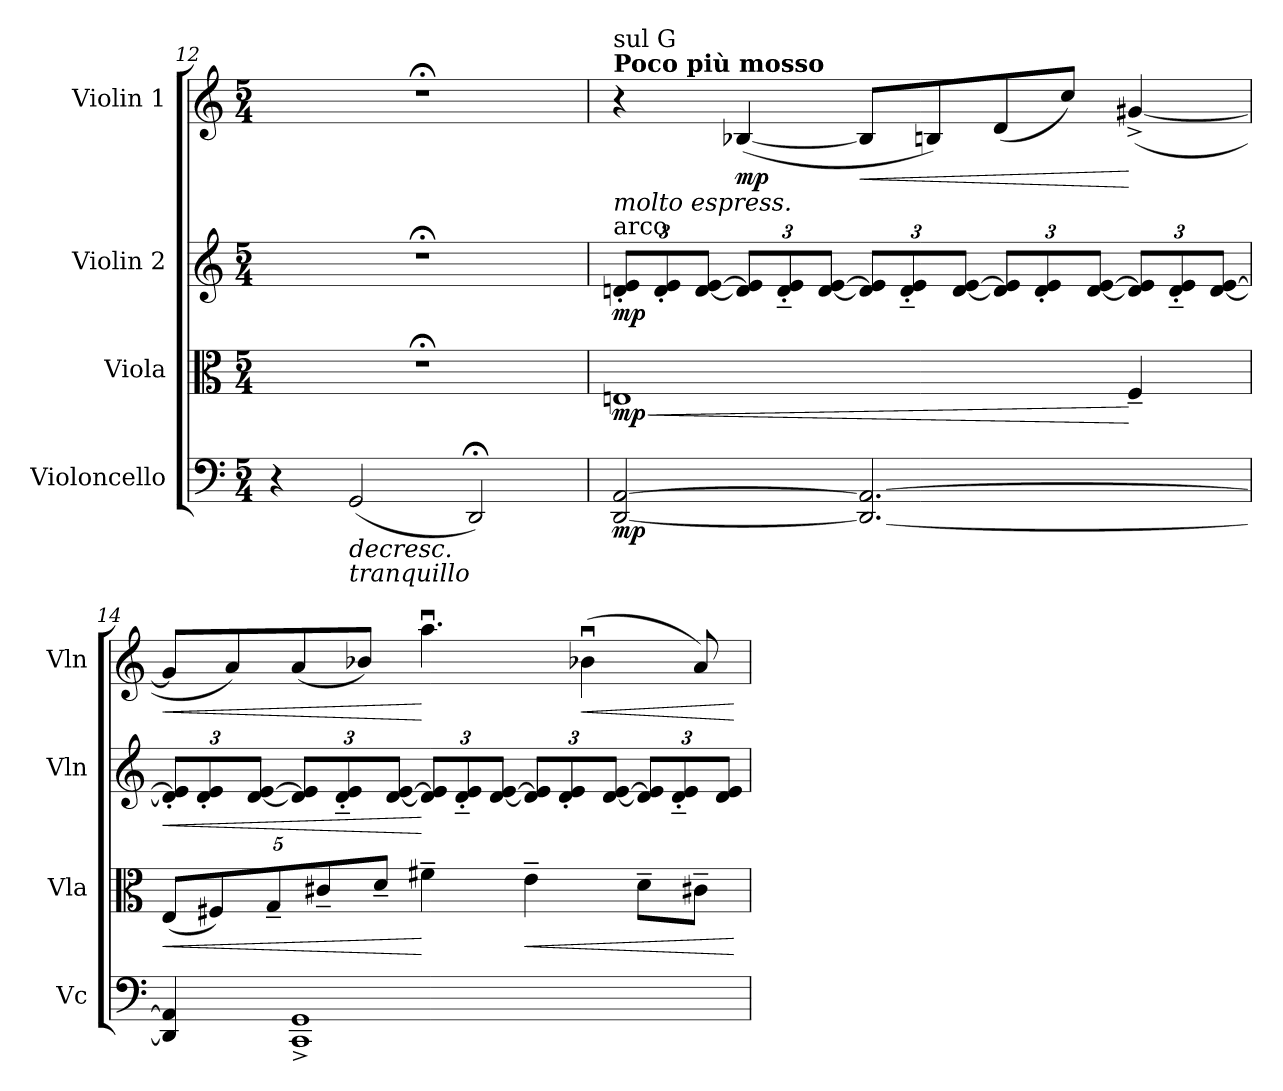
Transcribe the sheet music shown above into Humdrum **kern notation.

**kern	**dynam	**kern	**dynam	**kern	**dynam	**kern	**dynam
*part4	*part4	*part3	*part3	*part2	*part2	*part1	*part1
*staff4	*staff4	*staff3	*staff3	*staff2	*staff2	*staff1	*staff1
*I"Violoncello	*	*I"Viola	*	*I"Violin 2	*	*I"Violin 1	*
*I'Vc	*	*I'Vla	*	*I'Vln	*	*I'Vln	*
!!LO:LB:g=z
*clefF4	*	*clefC3	*	*clefG2	*	*clefG2	*
*k[]	*	*k[]	*	*k[]	*	*k[]	*
*M5/4	*	*M5/4	*	*M5/4	*	*M5/4	*
=12	=12	=12	=12	=12	=12	=12	=12
4r	.	4%5r;<	.	4%5r;<	.	4%5r;<	.
!LO:TX:b:i:t=tranquillo	!	!	!	!	!	!	!
!	!LO:HP:b	!	!	!	!	!	!
(2GG/	>	.	.	.	.	.	.
2DD;<Z/)	.	.	.	.	.	.	.
=13	=13	=13	=13	=13	=13	=13	=13
!	!	!	!LO:HP:b	!	!	!	!
*	*	*	*	*Xbrackettup	*	*	*
!	!	!	!	!	!	!LO:TX:a:B:t=Poco più mosso	!
!	!	!	!	!	!	!LO:TX:a:t=sul G	!
!	!	!	!	!	!	!LO:TX:b:i:t=molto espress.	!
!	!	!	!	!LO:TX:a:t=arco	!	!	!
!	!LO:DY:b	!	!LO:DY:n=1:b	!	!LO:DY:b	!	!
[2DD/ [2AA/	mp	1En	< mp	12dn/' 12e/'L	mp	4r	.
.	.	.	.	12d/' 12e/'	.	.	.
.	.	.	.	[12d/ [12e/J	.	.	.
!	!	!	!	!	!	!	!LO:DY:b
.	.	.	.	12d/] 12e/]L	.	([4B-X/	mp
.	.	.	.	12d/'~ 12e/'~	.	.	.
.	.	.	.	[12d/ [12e/J	.	.	.
!	!	!	!	!	!	!	!LO:HP:b
2.DD/_ 2.AA/_	.	.	.	12d/] 12e/]L	.	8B-/L]	<
.	.	.	.	12d/'~ 12e/'~	.	.	.
.	.	.	.	.	.	8Bn/)	.
.	.	.	.	[12d/ [12e/J	.	.	.
.	.	.	.	12d/] 12e/]L	.	(8d/	.
.	.	.	.	12d/' 12e/'	.	.	.
.	.	.	.	.	.	8cc/J)	.
.	.	.	.	[12d/ [12e/J	.	.	.
.	.	4F~/	[	12d/] 12e/]L	.	([4g#X^/	[
.	.	.	.	12d/'~ 12e/'~	.	.	.
.	.	.	.	[12d/ [12e/J	.	.	.
=14	=14	=14	=14	=14	=14	=14	=14
*	*	*Xbrackettup	*	*	*	*	*
!	!	!	!LO:HP:b	!	!LO:HP:b	!	!LO:HP:b
4DD/] 4AA/]	.	(10E/L	<	12d/]' 12e/]'L	<	8g#/L]	<
.	.	.	.	12d/' 12e/'	.	.	.
.	.	10F#X/)	.	.	.	.	.
.	.	.	.	.	.	8a/)	.
.	.	.	.	[12d/ [12e/J	.	.	.
.	.	10G~/	.	.	.	.	.
1CC^ 1GG^	]	.	.	12d/] 12e/]L	.	(8a/	.
.	.	10c#X~/	.	.	.	.	.
.	.	.	.	12d/'~ 12e/'~	.	.	.
.	.	.	.	.	.	8b-X/J)	.
.	.	10d~/J	.	.	.	.	.
.	.	.	.	[12d/ [12e/J	.	.	.
!	!	!	!LO:DY:n=1:b	!	!	!	!
!	!	!	!LO:DY:n=2:b	!	!LO:DY:n=1:b	!	!
!	!	!	!	!	!LO:DY:n=2:b	!	!LO:DY:n=1:b
!	!	!	!	!	!	!	!LO:DY:n=2:b
.	.	4f#X~\	[ f other-dynamics	12d/] 12e/]L	[ f other-dynamics	4.aau\	[ f other-dynamics
.	.	.	.	12d/'~ 12e/'~	.	.	.
.	.	.	.	[12d/ [12e/J	.	.	.
!	!	!	!LO:HP:b	!	!	!	!
.	.	4e~\	<	12d/] 12e/]L	.	.	.
.	.	.	.	12d/' 12e/'	.	.	.
!	!	!	!	!	!	!	!LO:HP:b
.	.	.	.	.	.	(4b-Xu\	<
.	.	.	.	[12d/ [12e/J	.	.	.
.	.	8d~\L	.	12d/] 12e/]L	.	.	.
.	.	.	.	12d/'~ 12e/'~	.	.	.
.	.	8c#X~\J	.	.	.	8a/)	.
.	.	.	.	12d/ 12e/J	.	.	.
.	.	.	[	.	.	.	[
=	=	=	=	=	=	=	=
*-	*-	*-	*-	*-	*-	*-	*-
